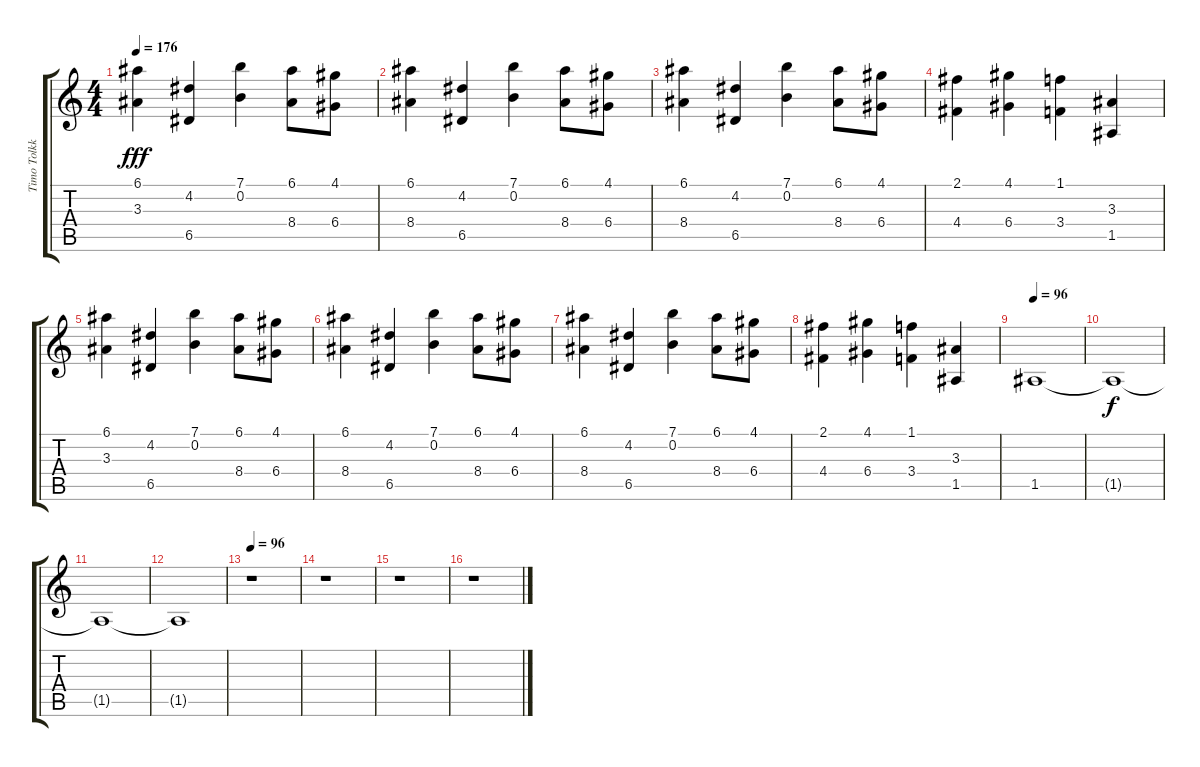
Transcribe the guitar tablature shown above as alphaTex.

\track ("Timo Tolkki" "Timo Tolkk") {instrument distortionguitar}
\staff {score tabs}
\tuning (E4 B3 G3 D3 A2 E2) {hide}
\ts (4 4)
\tempo 176
\clef g2
\ks c
(6.1 3.3).4{dy fff} (4.2 6.5).4 (7.1 0.2).4 (6.1 8.4).8 (4.1 6.4).8 |
(6.1 8.4).4 (4.2 6.5).4 (7.1 0.2).4 (6.1 8.4).8 (4.1 6.4).8 |
(6.1 8.4).4 (4.2 6.5).4 (7.1 0.2).4 (6.1 8.4).8 (4.1 6.4).8 |
(2.1 4.4).4 (4.1 6.4).4 (1.1 3.4).4 (3.3 1.5).4 |
(6.1 3.3).4 (4.2 6.5).4 (7.1 0.2).4 (6.1 8.4).8 (4.1 6.4).8 |
(6.1 8.4).4 (4.2 6.5).4 (7.1 0.2).4 (6.1 8.4).8 (4.1 6.4).8 |
(6.1 8.4).4 (4.2 6.5).4 (7.1 0.2).4 (6.1 8.4).8 (4.1 6.4).8 |
(2.1 4.4).4 (4.1 6.4).4 (1.1 3.4).4 (3.3 1.5).4 |
\tempo 96
1.5.1 |
1.5{t}.1{dy f} |
1.5{t}.1 |
1.5{t}.1 |
\tempo 96
r.1 |
r.1 |
r.1 |
r.1
